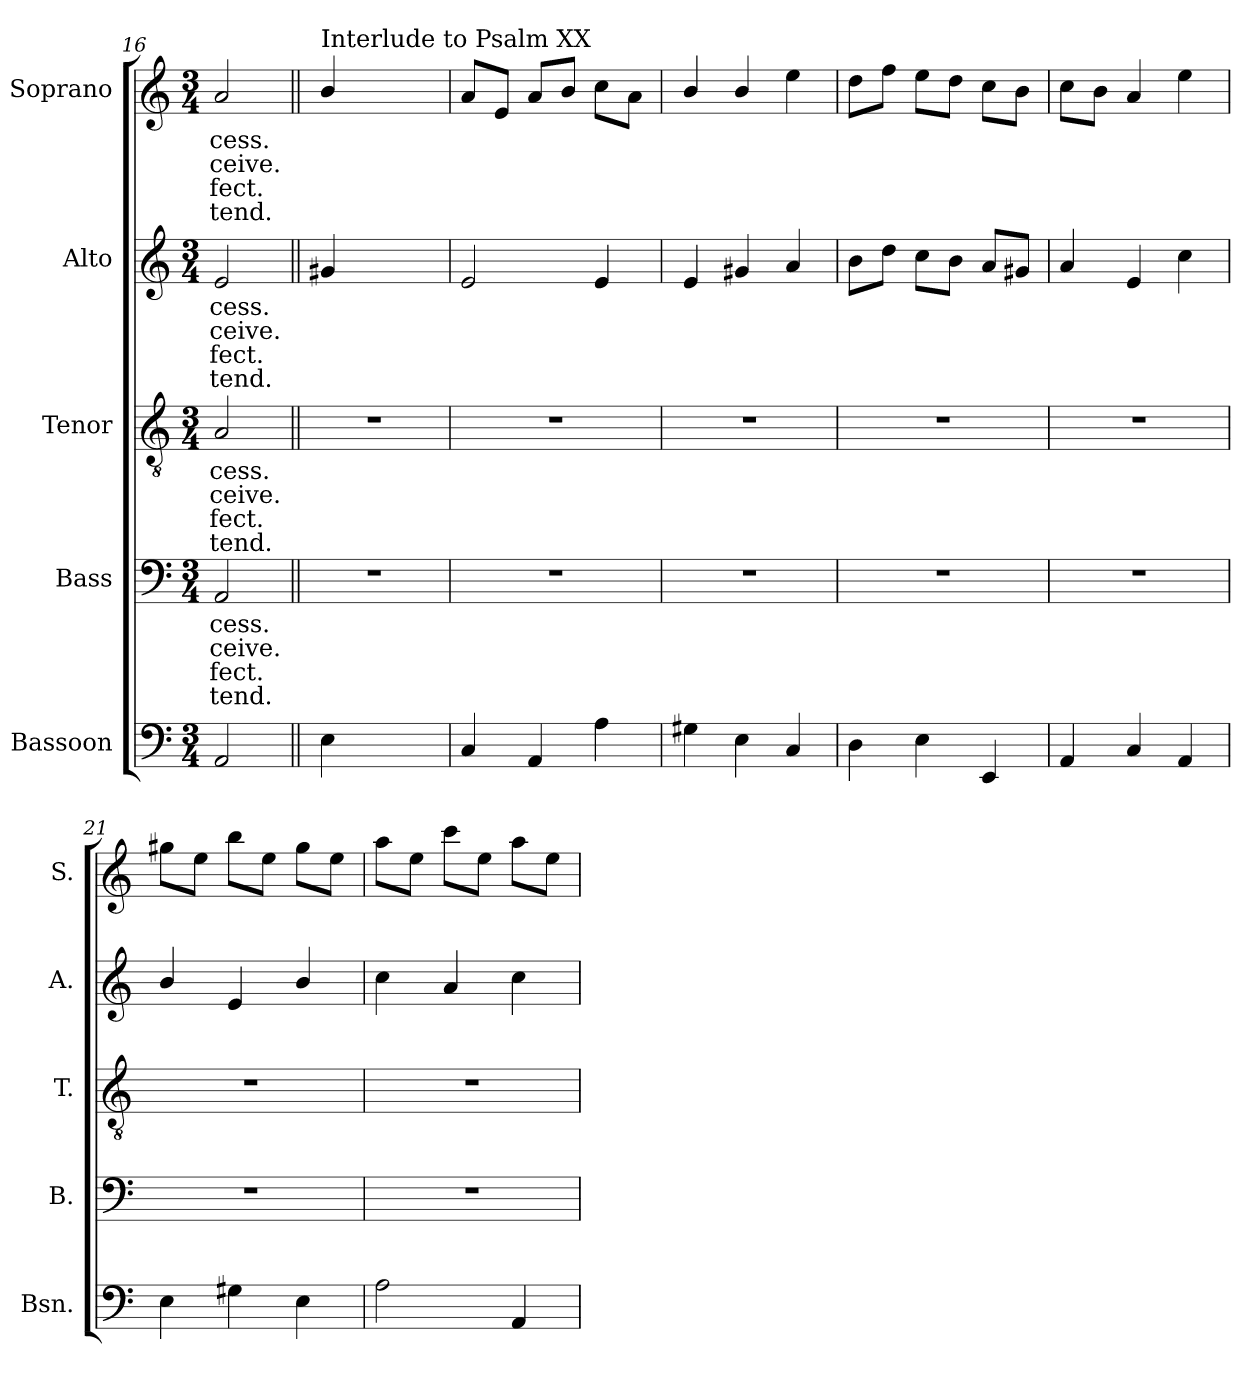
**kern	**kern	**text	**text	**text	**text	**kern	**text	**text	**text	**text	**kern	**text	**text	**text	**text	**kern	**text	**text	**text	**text
*part5	*part4	*part4	*part4	*part4	*part4	*part3	*part3	*part3	*part3	*part3	*part2	*part2	*part2	*part2	*part2	*part1	*part1	*part1	*part1	*part1
*staff5	*staff4	*staff4	*staff4	*staff4	*staff4	*staff3	*staff3	*staff3	*staff3	*staff3	*staff2	*staff2	*staff2	*staff2	*staff2	*staff1	*staff1	*staff1	*staff1	*staff1
*I"Bassoon	*I"Bass	*	*	*	*	*I"Tenor	*	*	*	*	*I"Alto	*	*	*	*	*I"Soprano	*	*	*	*
*I'Bsn.	*I'B.	*	*	*	*	*I'T.	*	*	*	*	*I'A.	*	*	*	*	*I'S.	*	*	*	*
*clefF4	*clefF4	*	*	*	*	*clefGv2	*	*	*	*	*clefG2	*	*	*	*	*clefG2	*	*	*	*
*	*	*	*	*	*	*ITrd7c12	*	*	*	*	*	*	*	*	*	*	*	*	*	*
*k[]	*k[]	*	*	*	*	*k[]	*	*	*	*	*k[]	*	*	*	*	*k[]	*	*	*	*
*a:	*a:	*	*	*	*	*a:	*	*	*	*	*a:	*	*	*	*	*a:	*	*	*	*
*M3/4	*M3/4	*	*	*	*	*M3/4	*	*	*	*	*M3/4	*	*	*	*	*M3/4	*	*	*	*
=16	=16	=16	=16	=16	=16	=16	=16	=16	=16	=16	=16	=16	=16	=16	=16	=16	=16	=16	=16	=16
!	!	!LO:LY:b:color=#000000	!LO:LY:b:color=#000000	!LO:LY:b:color=#000000	!LO:LY:b:color=#000000	!	!	!	!	!	!	!	!	!	!	!	!	!	!	!
!	!	!	!	!	!	!	!LO:LY:b:color=#000000	!LO:LY:b:color=#000000	!LO:LY:b:color=#000000	!LO:LY:b:color=#000000	!	!	!	!	!	!	!	!	!	!
!	!	!	!	!	!	!	!	!	!	!	!	!LO:LY:b:color=#000000	!LO:LY:b:color=#000000	!LO:LY:b:color=#000000	!LO:LY:b:color=#000000	!	!	!	!	!
!	!	!	!	!	!	!	!	!	!	!	!	!	!	!	!	!	!LO:LY:b:color=#000000	!LO:LY:b:color=#000000	!LO:LY:b:color=#000000	!LO:LY:b:color=#000000
2AAi/	2AAi/	-cess.	-ceive.	-fect.	tend.	2AAi/	-cess.	-ceive.	-fect.	tend.	2ei/	-cess.	-ceive.	-fect.	tend.	2ai/	-cess.	-ceive.	-fect.	tend.
!!LO:LB:g=z
=16||	=16||	=16||	=16||	=16||	=16||	=16||	=16||	=16||	=16||	=16||	=16||	=16||	=16||	=16||	=16||	=16||	=16||	=16||	=16||	=16||
!	!	!	!	!	!	!	!	!	!	!	!	!	!	!	!	!LO:TX:a:t=Interlude to Psalm XX	!	!	!	!
!	!LO:N:vis=1	!	!	!	!	!LO:N:vis=1	!	!	!	!	!	!	!	!	!	!	!	!	!	!
4Ei\	2.r	.	.	.	.	2.r	.	.	.	.	4g#Xi/	.	.	.	.	4bi/	.	.	.	.
2ryy	.	.	.	.	.	.	.	.	.	.	2ryy	.	.	.	.	2ryy	.	.	.	.
=17	=17	=17	=17	=17	=17	=17	=17	=17	=17	=17	=17	=17	=17	=17	=17	=17	=17	=17	=17	=17
!	!LO:N:vis=1	!	!	!	!	!LO:N:vis=1	!	!	!	!	!	!	!	!	!	!	!	!	!	!
4Ci/	2.r	.	.	.	.	2.r	.	.	.	.	2ei/	.	.	.	.	8ai/L	.	.	.	.
.	.	.	.	.	.	.	.	.	.	.	.	.	.	.	.	8ei/J	.	.	.	.
4AAi/	.	.	.	.	.	.	.	.	.	.	.	.	.	.	.	8ai/L	.	.	.	.
.	.	.	.	.	.	.	.	.	.	.	.	.	.	.	.	8bi/J	.	.	.	.
4Ai\	.	.	.	.	.	.	.	.	.	.	4ei/	.	.	.	.	8cci\L	.	.	.	.
.	.	.	.	.	.	.	.	.	.	.	.	.	.	.	.	8ai\J	.	.	.	.
=18	=18	=18	=18	=18	=18	=18	=18	=18	=18	=18	=18	=18	=18	=18	=18	=18	=18	=18	=18	=18
!	!LO:N:vis=1	!	!	!	!	!LO:N:vis=1	!	!	!	!	!	!	!	!	!	!	!	!	!	!
4G#Xi\	2.r	.	.	.	.	2.r	.	.	.	.	4ei/	.	.	.	.	4bi/	.	.	.	.
4Ei\	.	.	.	.	.	.	.	.	.	.	4g#Xi/	.	.	.	.	4bi/	.	.	.	.
4Ci/	.	.	.	.	.	.	.	.	.	.	4ai/	.	.	.	.	4eei\	.	.	.	.
=19	=19	=19	=19	=19	=19	=19	=19	=19	=19	=19	=19	=19	=19	=19	=19	=19	=19	=19	=19	=19
!	!LO:N:vis=1	!	!	!	!	!LO:N:vis=1	!	!	!	!	!	!	!	!	!	!	!	!	!	!
4Di\	2.r	.	.	.	.	2.r	.	.	.	.	8bi\L	.	.	.	.	8ddi\L	.	.	.	.
.	.	.	.	.	.	.	.	.	.	.	8ddi\J	.	.	.	.	8ffi\J	.	.	.	.
4Ei\	.	.	.	.	.	.	.	.	.	.	8cci\L	.	.	.	.	8eei\L	.	.	.	.
.	.	.	.	.	.	.	.	.	.	.	8bi\J	.	.	.	.	8ddi\J	.	.	.	.
4EEi/	.	.	.	.	.	.	.	.	.	.	8ai/L	.	.	.	.	8cci\L	.	.	.	.
.	.	.	.	.	.	.	.	.	.	.	8g#Xi/J	.	.	.	.	8bi\J	.	.	.	.
=20	=20	=20	=20	=20	=20	=20	=20	=20	=20	=20	=20	=20	=20	=20	=20	=20	=20	=20	=20	=20
!	!LO:N:vis=1	!	!	!	!	!LO:N:vis=1	!	!	!	!	!	!	!	!	!	!	!	!	!	!
4AAi/	2.r	.	.	.	.	2.r	.	.	.	.	4ai/	.	.	.	.	8cci\L	.	.	.	.
.	.	.	.	.	.	.	.	.	.	.	.	.	.	.	.	8bi\J	.	.	.	.
4Ci/	.	.	.	.	.	.	.	.	.	.	4ei/	.	.	.	.	4ai/	.	.	.	.
4AAi/	.	.	.	.	.	.	.	.	.	.	4cci\	.	.	.	.	4eei\	.	.	.	.
=21	=21	=21	=21	=21	=21	=21	=21	=21	=21	=21	=21	=21	=21	=21	=21	=21	=21	=21	=21	=21
!	!LO:N:vis=1	!	!	!	!	!LO:N:vis=1	!	!	!	!	!	!	!	!	!	!	!	!	!	!
4Ei\	2.r	.	.	.	.	2.r	.	.	.	.	4bi/	.	.	.	.	8gg#Xi\L	.	.	.	.
.	.	.	.	.	.	.	.	.	.	.	.	.	.	.	.	8eei\J	.	.	.	.
4G#Xi\	.	.	.	.	.	.	.	.	.	.	4ei/	.	.	.	.	8bbi\L	.	.	.	.
.	.	.	.	.	.	.	.	.	.	.	.	.	.	.	.	8eei\J	.	.	.	.
4Ei\	.	.	.	.	.	.	.	.	.	.	4bi/	.	.	.	.	8gg#i\L	.	.	.	.
.	.	.	.	.	.	.	.	.	.	.	.	.	.	.	.	8eei\J	.	.	.	.
=22	=22	=22	=22	=22	=22	=22	=22	=22	=22	=22	=22	=22	=22	=22	=22	=22	=22	=22	=22	=22
!	!LO:N:vis=1	!	!	!	!	!LO:N:vis=1	!	!	!	!	!	!	!	!	!	!	!	!	!	!
2Ai\	2.r	.	.	.	.	2.r	.	.	.	.	4cci\	.	.	.	.	8aai\L	.	.	.	.
.	.	.	.	.	.	.	.	.	.	.	.	.	.	.	.	8eei\J	.	.	.	.
.	.	.	.	.	.	.	.	.	.	.	4ai/	.	.	.	.	8ccci\L	.	.	.	.
.	.	.	.	.	.	.	.	.	.	.	.	.	.	.	.	8eei\J	.	.	.	.
4AAi/	.	.	.	.	.	.	.	.	.	.	4cci\	.	.	.	.	8aai\L	.	.	.	.
.	.	.	.	.	.	.	.	.	.	.	.	.	.	.	.	8eei\J	.	.	.	.
=	=	=	=	=	=	=	=	=	=	=	=	=	=	=	=	=	=	=	=	=
*-	*-	*-	*-	*-	*-	*-	*-	*-	*-	*-	*-	*-	*-	*-	*-	*-	*-	*-	*-	*-
